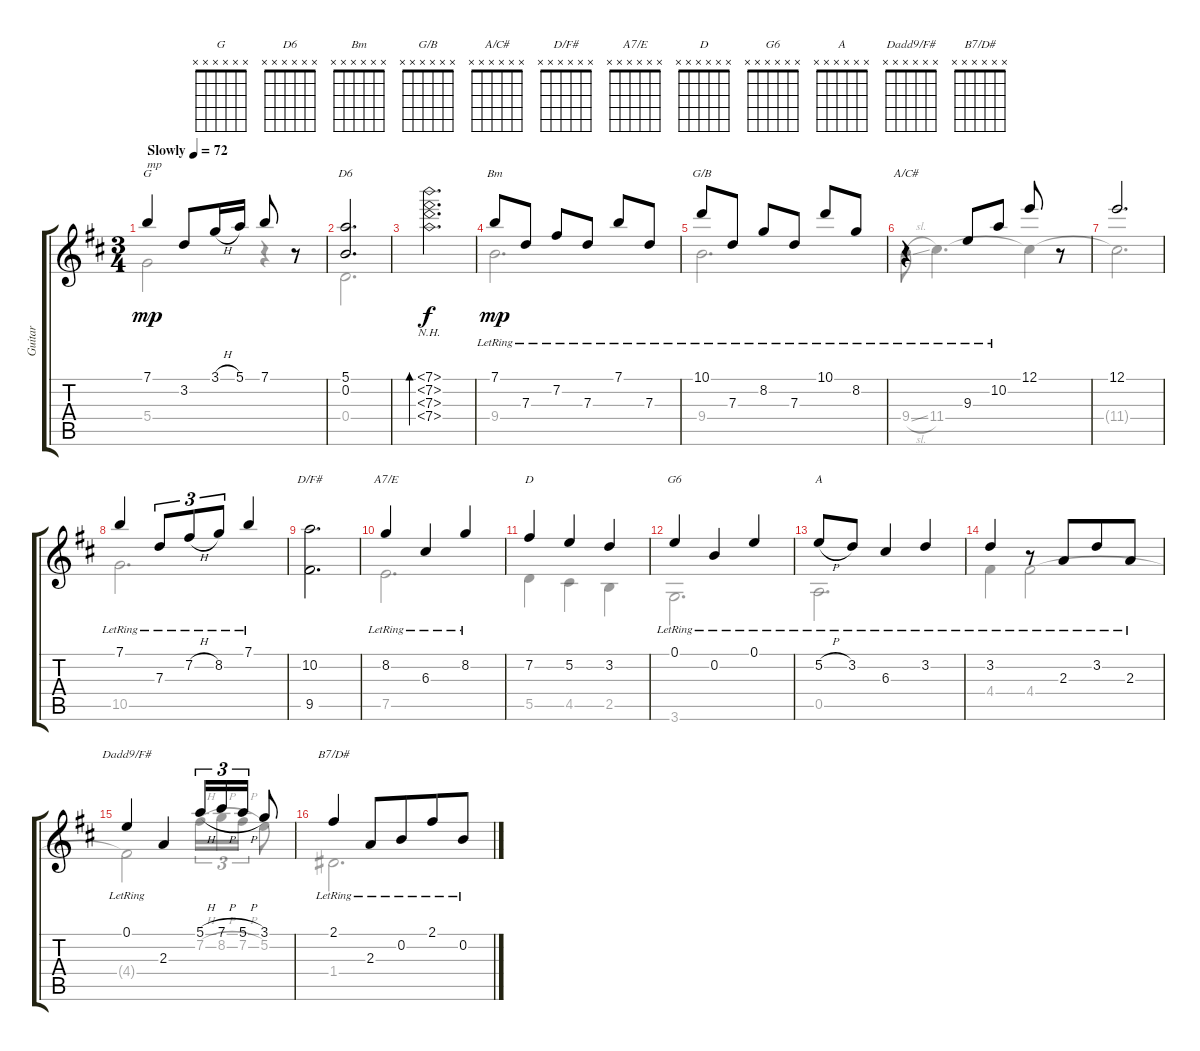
\track ("Guitar" "Guitar") {instrument acousticguitarsteel}
\staff {score tabs}
\tuning (E4 B3 G3 D3 A2 E2) {hide}
\chord ("G" x x x x x x)
\chord ("D6" x x x x x x)
\chord ("Bm" x x x x x x)
\chord ("G/B" x x x x x x)
\chord ("A/C#" x x x x x x)
\chord ("D/F#" x x x x x x)
\chord ("A7/E" x x x x x x)
\chord ("D" x x x x x x)
\chord ("G6" x x x x x x)
\chord ("A" x x x x x x)
\chord ("Dadd9/F#" x x x x x x)
\chord ("B7/D#" x x x x x x)
\voice
\ts (3 4)
\tempo (72 "Slowly")
\clef g2
\ks d
7.1.4{ch "G" txt "mp" dy mp instrument acousticguitarsteel} 3.2.8 3.1{h}.16 5.1.16 7.1.8 r.8 |
(5.1 0.2).2{d ch "D6"} |
(7.1{nh} 7.2{nh} 7.3{nh} 7.4{nh}).2{d bd 120 dy f} |
7.1{lr}.8{ch "Bm" dy mp} 7.3{lr}.8 7.2{lr}.8 7.3{lr}.8 7.1{lr}.8 7.3{lr}.8 |
10.1{lr}.8{ch "G/B"} 7.3{lr}.8 8.2{lr}.8 7.3{lr}.8 10.1{lr}.8 8.2{lr}.8 |
r.4{ch "A/C#"} 9.3{lr}.8 10.2{lr}.8 12.1.8 r.8 |
12.1.2{d} |
7.1{lr}.4 7.3{lr}.8{tu (3 2)} 7.2{h lr}.8{tu (3 2)} 8.2{lr}.8{tu (3 2)} 7.1{lr}.4 |
(10.2 9.5).2{d ch "D/F#"} |
8.2{lr}.4{ch "A7/E"} 6.3{lr}.4 8.2{lr}.4 |
7.2.4{ch "D"} 5.2.4 3.2.4 |
0.1{lr}.4{ch "G6"} 0.2{lr}.4 0.1{lr}.4 |
5.2{h lr}.8{ch "A"} 3.2{lr}.8 6.3{lr}.4 3.2{lr}.4 |
3.2{lr}.4 r.8 2.3{lr}.8{beam merge} 3.2{lr}.8 2.3{lr}.8 |
0.1{lr}.4{ch "Dadd9/F#"} 2.3.4 5.1{h}.16{tu (3 2)} 7.1{h}.16{tu (3 2)} 5.1{h}.16{tu (3 2)} 3.1.8 |
2.1{lr}.4{ch "B7/D#"} 2.3{lr}.8 0.2{lr}.8{beam merge} 2.1{lr}.8 0.2{lr}.8
\voice
\clef g2
\ottava regular
\simile none
\ks d
5.4.2{dy mp} r.4 |
0.4.2{d} |
|
9.4.2{d} |
9.4.2{d} |
9.4{sl}.8 11.4.4{d} 11.4{t}.4 |
11.4{t}.2{d} |
10.5.2{d} |
|
7.5.2{d} |
5.5.4 4.5.4 2.5.4 |
3.6.2{d} |
0.5.2{d} |
4.4.4 4.4.2 |
4.4{t}.2 7.2{h}.16{tu (3 2)} 8.2{h}.16{tu (3 2)} 7.2{h}.16{tu (3 2)} 5.2.8 |
1.4.2{d}
